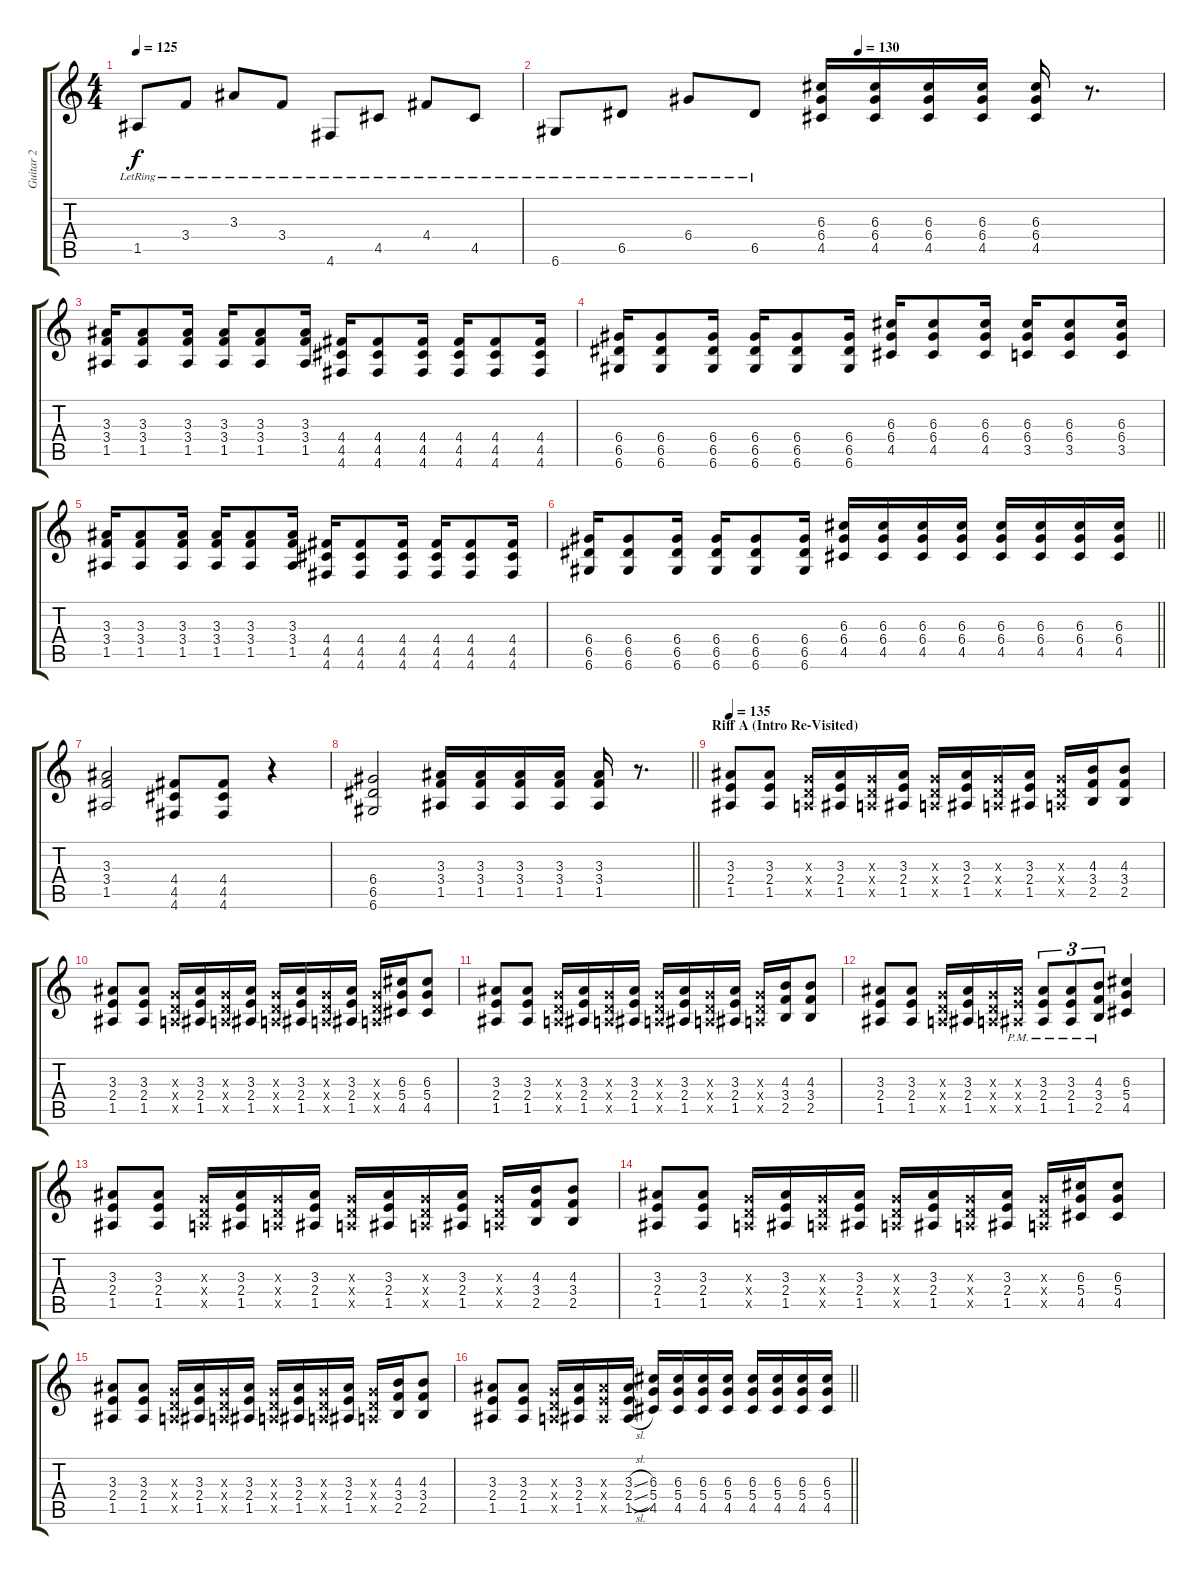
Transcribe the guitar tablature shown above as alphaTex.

\track ("Guitar 2" "Guitar 2") {instrument distortionguitar}
\staff {score tabs}
\tuning (E4 B3 G3 D3 A2 D2) {hide}
\ts (4 4)
\tempo 125
\clef g2
\ks c
1.5{lr}.8{dy f} 3.4{lr}.8 3.3{lr}.8 3.4{lr}.8 4.6{lr}.8 4.5{lr}.8 4.4{lr}.8 4.5{lr}.8 |
\tempo (130 0.5)
6.6{lr}.8 6.5{lr}.8 6.4{lr}.8 6.5{lr}.8 (6.3 6.4 4.5).16{instrument distortionguitar} (6.3 6.4 4.5).16 (6.3 6.4 4.5).16 (6.3 6.4 4.5).16 (6.3 6.4 4.5).16 r.8{d} |
(3.3 3.4 1.5).16 (3.3 3.4 1.5).8 (3.3 3.4 1.5).16 (3.3 3.4 1.5).16 (3.3 3.4 1.5).8 (3.3 3.4 1.5).16 (4.4 4.5 4.6).16 (4.4 4.5 4.6).8 (4.4 4.5 4.6).16 (4.4 4.5 4.6).16 (4.4 4.5 4.6).8 (4.4 4.5 4.6).16 |
(6.4 6.5 6.6).16 (6.4 6.5 6.6).8 (6.4 6.5 6.6).16 (6.4 6.5 6.6).16 (6.4 6.5 6.6).8 (6.4 6.5 6.6).16 (6.3 6.4 4.5).16 (6.3 6.4 4.5).8 (6.3 6.4 4.5).16 (6.3 6.4 3.5).16 (6.3 6.4 3.5).8 (6.3 6.4 3.5).16 |
(3.3 3.4 1.5).16 (3.3 3.4 1.5).8 (3.3 3.4 1.5).16 (3.3 3.4 1.5).16 (3.3 3.4 1.5).8 (3.3 3.4 1.5).16 (4.4 4.5 4.6).16 (4.4 4.5 4.6).8 (4.4 4.5 4.6).16 (4.4 4.5 4.6).16 (4.4 4.5 4.6).8 (4.4 4.5 4.6).16 |
\barLineRight lightlight
(6.4 6.5 6.6).16 (6.4 6.5 6.6).8 (6.4 6.5 6.6).16 (6.4 6.5 6.6).16 (6.4 6.5 6.6).8 (6.4 6.5 6.6).16 (6.3 6.4 4.5).16 (6.3 6.4 4.5).16 (6.3 6.4 4.5).16 (6.3 6.4 4.5).16 (6.3 6.4 4.5).16 (6.3 6.4 4.5).16 (6.3 6.4 4.5).16 (6.3 6.4 4.5).16 |
(3.3 3.4 1.5).2 (4.4 4.5 4.6).8 (4.4 4.5 4.6).8 r.4 |
\barLineRight lightlight
(6.4 6.5 6.6).2 (3.3 3.4 1.5).16 (3.3 3.4 1.5).16 (3.3 3.4 1.5).16 (3.3 3.4 1.5).16 (3.3 3.4 1.5).16 r.8{d} |
\section ("" "Riff A (Intro Re-Visited)")
\tempo 135
(3.3 2.4 1.5).8 (3.3 2.4 1.5).8 (0.3{x} 0.4{x} 0.5{x}).16 (3.3 2.4 1.5).16 (0.3{x} 0.4{x} 0.5{x}).16 (3.3 2.4 1.5).16 (0.3{x} 0.4{x} 0.5{x}).16 (3.3 2.4 1.5).16 (0.3{x} 0.4{x} 0.5{x}).16 (3.3 2.4 1.5).16 (0.3{x} 0.4{x} 0.5{x}).16 (4.3 3.4 2.5).16 (4.3 3.4 2.5).8 |
(3.3 2.4 1.5).8 (3.3 2.4 1.5).8 (0.3{x} 0.4{x} 0.5{x}).16 (3.3 2.4 1.5).16 (0.3{x} 0.4{x} 0.5{x}).16 (3.3 2.4 1.5).16 (0.3{x} 0.4{x} 0.5{x}).16 (3.3 2.4 1.5).16 (0.3{x} 0.4{x} 0.5{x}).16 (3.3 2.4 1.5).16 (0.3{x} 0.4{x} 0.5{x}).16 (6.3 5.4 4.5).16 (6.3 5.4 4.5).8 |
(3.3 2.4 1.5).8 (3.3 2.4 1.5).8 (0.3{x} 0.4{x} 0.5{x}).16 (3.3 2.4 1.5).16 (0.3{x} 0.4{x} 0.5{x}).16 (3.3 2.4 1.5).16 (0.3{x} 0.4{x} 0.5{x}).16 (3.3 2.4 1.5).16 (0.3{x} 0.4{x} 0.5{x}).16 (3.3 2.4 1.5).16 (0.3{x} 0.4{x} 0.5{x}).16 (4.3 3.4 2.5).16 (4.3 3.4 2.5).8 |
(3.3 2.4 1.5).8 (3.3 2.4 1.5).8 (0.3{x} 0.4{x} 0.5{x}).16 (3.3 2.4 1.5).16 (0.3{x} 0.4{x} 0.5{x}).16 (3.3{pm x} 2.4{pm x} 1.5{pm x}).16 (3.3{pm} 2.4{pm} 1.5{pm}).8{tu (3 2)} (3.3{pm} 2.4{pm} 1.5{pm}).8{tu (3 2)} (4.3{pm} 3.4{pm} 2.5{pm}).8{tu (3 2)} (6.3 5.4 4.5).4 |
(3.3 2.4 1.5).8 (3.3 2.4 1.5).8 (0.3{x} 0.4{x} 0.5{x}).16 (3.3 2.4 1.5).16 (0.3{x} 0.4{x} 0.5{x}).16 (3.3 2.4 1.5).16 (0.3{x} 0.4{x} 0.5{x}).16 (3.3 2.4 1.5).16 (0.3{x} 0.4{x} 0.5{x}).16 (3.3 2.4 1.5).16 (0.3{x} 0.4{x} 0.5{x}).16 (4.3 3.4 2.5).16 (4.3 3.4 2.5).8 |
(3.3 2.4 1.5).8 (3.3 2.4 1.5).8 (0.3{x} 0.4{x} 0.5{x}).16 (3.3 2.4 1.5).16 (0.3{x} 0.4{x} 0.5{x}).16 (3.3 2.4 1.5).16 (0.3{x} 0.4{x} 0.5{x}).16 (3.3 2.4 1.5).16 (0.3{x} 0.4{x} 0.5{x}).16 (3.3 2.4 1.5).16 (0.3{x} 0.4{x} 0.5{x}).16 (6.3 5.4 4.5).16 (6.3 5.4 4.5).8 |
(3.3 2.4 1.5).8 (3.3 2.4 1.5).8 (0.3{x} 0.4{x} 0.5{x}).16 (3.3 2.4 1.5).16 (0.3{x} 0.4{x} 0.5{x}).16 (3.3 2.4 1.5).16 (0.3{x} 0.4{x} 0.5{x}).16 (3.3 2.4 1.5).16 (0.3{x} 0.4{x} 0.5{x}).16 (3.3 2.4 1.5).16 (0.3{x} 0.4{x} 0.5{x}).16 (4.3 3.4 2.5).16 (4.3 3.4 2.5).8 |
\barLineRight lightlight
(3.3 2.4 1.5).8 (3.3 2.4 1.5).8 (0.3{x} 0.4{x} 0.5{x}).16 (3.3 2.4 1.5).16 (3.3{x} 2.4{x} 1.5{x}).16 (3.3{sl} 2.4{sl} 1.5{sl}).16 (6.3 5.4 4.5).16 (6.3 5.4 4.5).16 (6.3 5.4 4.5).16 (6.3 5.4 4.5).16 (6.3 5.4 4.5).16 (6.3 5.4 4.5).16 (6.3 5.4 4.5).16 (6.3 5.4 4.5).16
